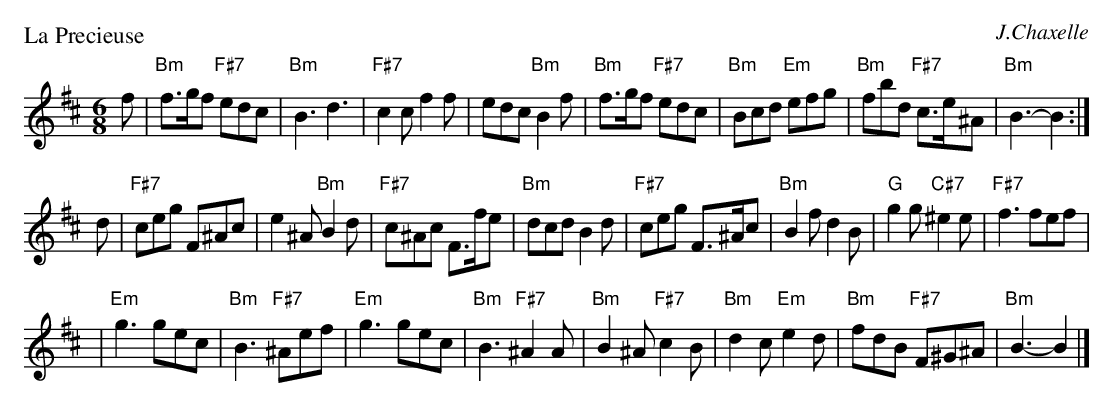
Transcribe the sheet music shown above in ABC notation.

X:1
P: La Precieuse
C: J.Chaxelle
M: 6/8
L: 1/8
K: Bm
f \
| "Bm"f>gf "F#7"edc | "Bm"B3 d3 | "F#7"c2c f2f | edc "Bm"B2f \
| "Bm"f>gf "F#7"edc | "Bm"Bcd "Em"efg | "Bm"fbd "F#7"c>e^A | "Bm"B3- B2 :|
d \
| "F#7"ceg F^Ac | e2^A "Bm"B2d | "F#7"c^Ac F>fe | "Bm"dcd B2d \
| "F#7"ceg F>^Ac | "Bm"B2f d2B | "G"g2g "C#7"^e2e | "F#7"f3 fef |
| "Em"g3 gec | "Bm"B3 "F#7"^Aef | "Em"g3 gec | "Bm"B3 "F#7"^A2A \
| "Bm"B2^A "F#7"c2B | "Bm"d2c "Em"e2d | "Bm"fdB "F#7"F^G^A | "Bm"B3- B2 |]
